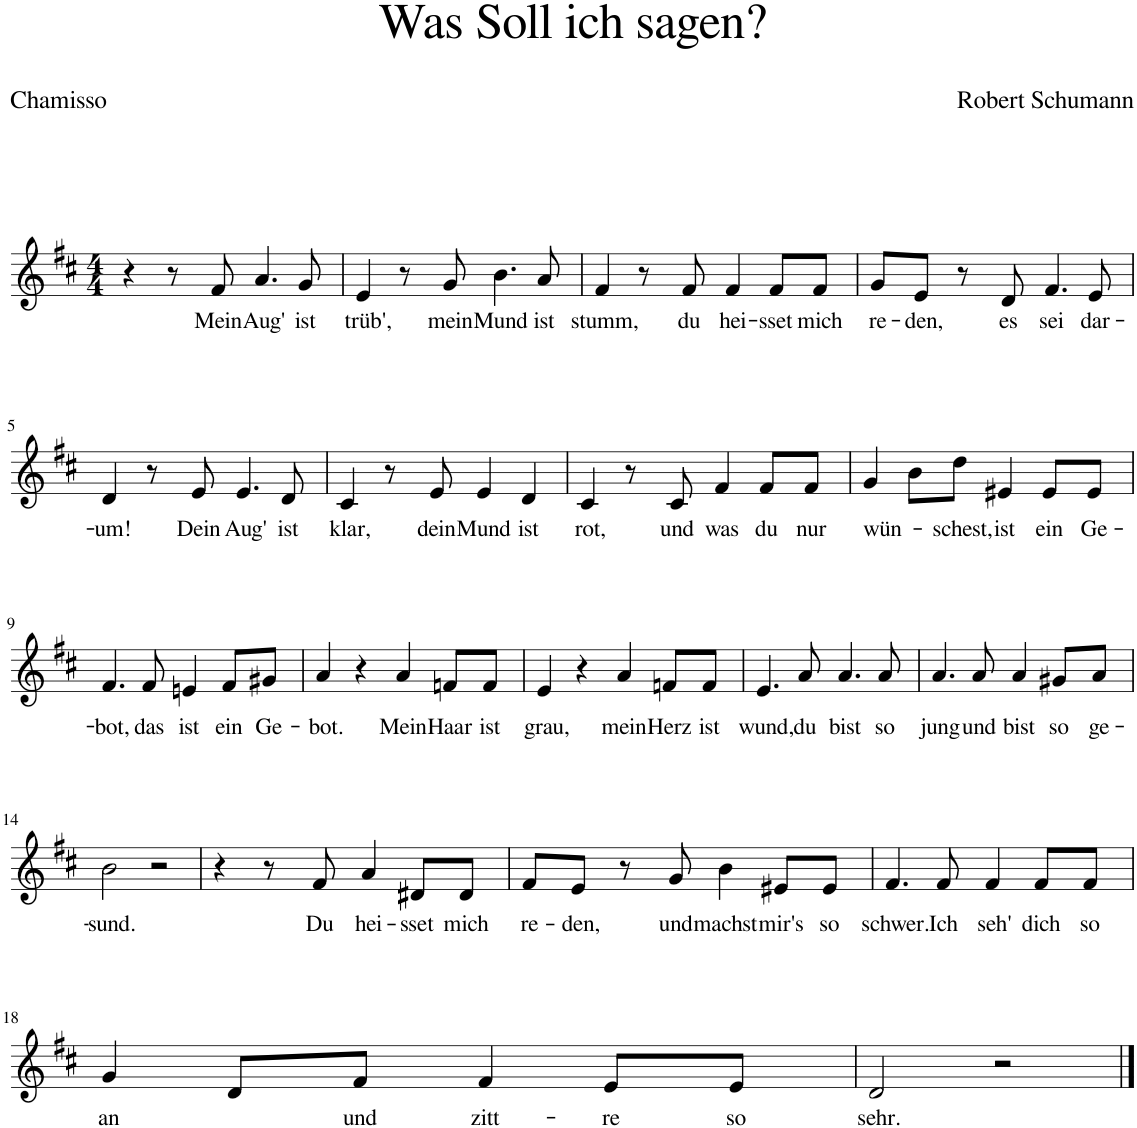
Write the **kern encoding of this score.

**kern	**text
*part1	*part1
*staff1	*staff1
*I"Piano	*
*I'Pno	*
*clefG2	*
*k[f#c#]	*
*M4/4	*
=1	=1
4r	.
8r	.
!	!LO:LY:b
8f#/	Mein
!	!LO:LY:b
4.a/	Aug'
!	!LO:LY:b
8g/	ist
=2	=2
!	!LO:LY:b
4e/	trüb',
8r	.
!	!LO:LY:b
8g/	mein
!	!LO:LY:b
4.b\	Mund
!	!LO:LY:b
8a/	ist
=3	=3
!	!LO:LY:b
4f#/	stumm,
8r	.
!	!LO:LY:b
8f#/	du
!	!LO:LY:b
4f#/	hei-
!	!LO:LY:b
8f#/L	-sset
!	!LO:LY:b
8f#/J	mich
=4	=4
!	!LO:LY:b
8g/L	re-
!	!LO:LY:b
8e/J	-den,
8r	.
!	!LO:LY:b
8d/	es
!	!LO:LY:b
4.f#/	sei
!	!LO:LY:b
8e/	dar-
!!LO:LB:g=z
=5	=5
!	!LO:LY:b
4d/	-um!
8r	.
!	!LO:LY:b
8e/	Dein
!	!LO:LY:b
4.e/	Aug'
!	!LO:LY:b
8d/	ist
=6	=6
!	!LO:LY:b
4c#/	klar,
8r	.
!	!LO:LY:b
8e/	dein
!	!LO:LY:b
4e/	Mund
!	!LO:LY:b
4d/	ist
=7	=7
!	!LO:LY:b
4c#/	rot,
8r	.
!	!LO:LY:b
8c#/	und
!	!LO:LY:b
4f#/	was
!	!LO:LY:b
8f#/L	du
!	!LO:LY:b
8f#/J	nur
=8	=8
!	!LO:LY:b
4g/	wün-
8b\L	.
!	!LO:LY:b
8dd\J	-schest,
!	!LO:LY:b
4e#X/	ist
!	!LO:LY:b
8e#/L	ein
!	!LO:LY:b
8e#/J	Ge-
!!LO:LB:g=z
=9	=9
!	!LO:LY:b
4.f#/	-bot,
!	!LO:LY:b
8f#/	das
!	!LO:LY:b
4en/	ist
!	!LO:LY:b
8f#/L	ein
!	!LO:LY:b
8g#X/J	Ge-
=10	=10
!	!LO:LY:b
4a/	-bot.
4r	.
!	!LO:LY:b
4a/	Mein
!	!LO:LY:b
8fn/L	Haar
!	!LO:LY:b
8f/J	ist
=11	=11
!	!LO:LY:b
4e/	grau,
4r	.
!	!LO:LY:b
4a/	mein
!	!LO:LY:b
8fn/L	Herz
!	!LO:LY:b
8f/J	ist
=12	=12
!	!LO:LY:b
4.e/	wund,
!	!LO:LY:b
8a/	du
!	!LO:LY:b
4.a/	bist
!	!LO:LY:b
8a/	so
=13	=13
!	!LO:LY:b
4.a/	jung
!	!LO:LY:b
8a/	und
!	!LO:LY:b
4a/	bist
!	!LO:LY:b
8g#X/L	so
!	!LO:LY:b
8a/J	ge-
!!LO:LB:g=z
=14	=14
!	!LO:LY:b
2b\	sund.
2r	.
=15	=15
4r	.
8r	.
!	!LO:LY:b
8f#/	Du
!	!LO:LY:b
4a/	hei-
!	!LO:LY:b
8d#X/L	-sset
!	!LO:LY:b
8d#/J	mich
=16	=16
!	!LO:LY:b
8f#/L	re-
!	!LO:LY:b
8e/J	-den,
8r	.
!	!LO:LY:b
8g/	und
!	!LO:LY:b
4b\	machst
!	!LO:LY:b
8e#X/L	mir's
!	!LO:LY:b
8e#/J	so
=17	=17
!	!LO:LY:b
4.f#/	schwer.
!	!LO:LY:b
8f#/	Ich
!	!LO:LY:b
4f#/	seh'
!	!LO:LY:b
8f#/L	dich
!	!LO:LY:b
8f#/J	so
!!LO:LB:g=z
=18	=18
!	!LO:LY:b
4g/	an
8d/L	.
!	!LO:LY:b
8f#/J	und
!	!LO:LY:b
4f#/	zitt-
!	!LO:LY:b
8e/L	-re
!	!LO:LY:b
8e/J	so
=19	=19
!	!LO:LY:b
2d/	sehr.
2r	.
==	==
*-	*-
